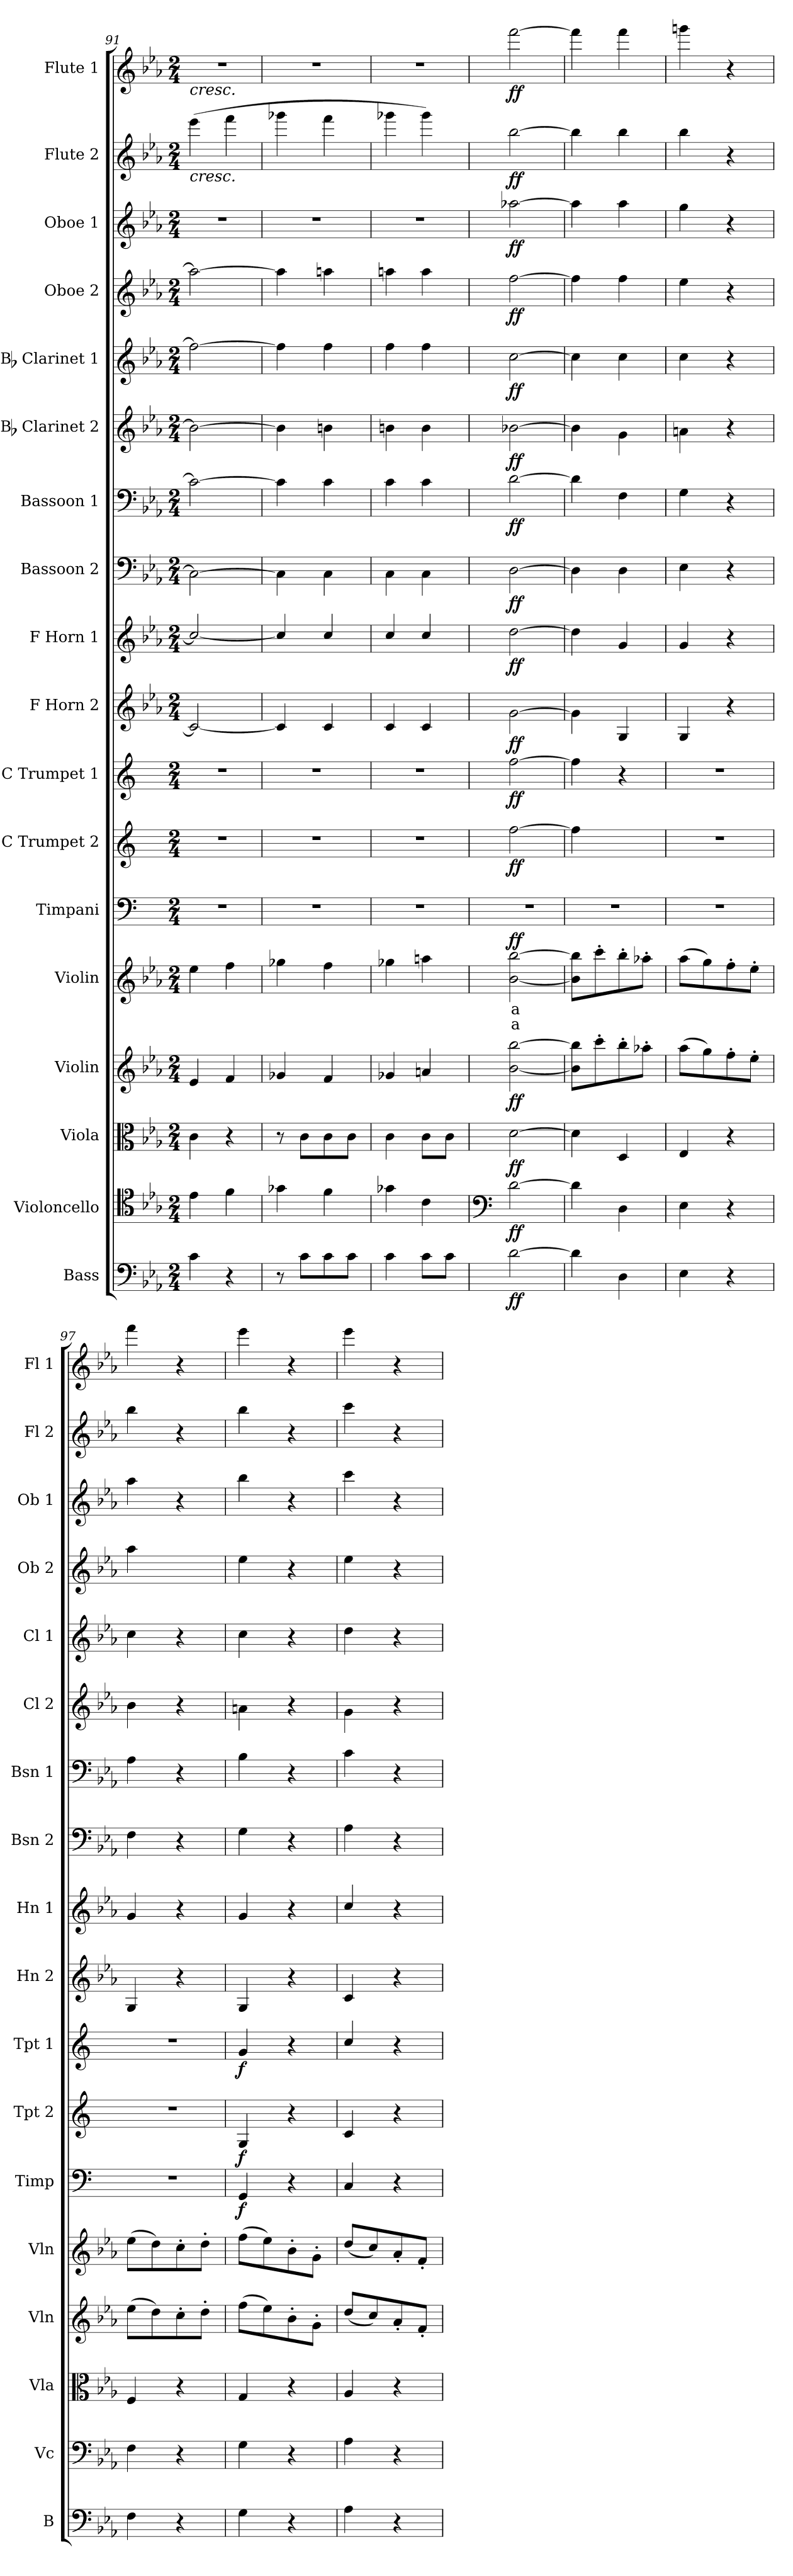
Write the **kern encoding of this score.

**kern	**dynam	**kern	**dynam	**kern	**dynam	**kern	**dynam	**kern	**text	**text	**dynam	**kern	**dynam	**kern	**dynam	**kern	**dynam	**kern	**dynam	**kern	**dynam	**kern	**dynam	**kern	**dynam	**kern	**dynam	**kern	**dynam	**kern	**dynam	**kern	**dynam	**kern	**dynam	**kern	**dynam
*part18	*part18	*part17	*part17	*part16	*part16	*part15	*part15	*part14	*part14	*part14	*part14	*part13	*part13	*part12	*part12	*part11	*part11	*part10	*part10	*part9	*part9	*part8	*part8	*part7	*part7	*part6	*part6	*part5	*part5	*part4	*part4	*part3	*part3	*part2	*part2	*part1	*part1
*staff18	*staff18	*staff17	*staff17	*staff16	*staff16	*staff15	*staff15	*staff14	*staff14	*staff14	*staff14	*staff13	*staff13	*staff12	*staff12	*staff11	*staff11	*staff10	*staff10	*staff9	*staff9	*staff8	*staff8	*staff7	*staff7	*staff6	*staff6	*staff5	*staff5	*staff4	*staff4	*staff3	*staff3	*staff2	*staff2	*staff1	*staff1
*I"Bass	*	*I"Violoncello	*	*I"Viola	*	*I"Violin	*	*I"Violin	*	*	*	*I"Timpani	*	*I"C Trumpet 2	*	*I"C Trumpet 1	*	*I"F Horn 2	*	*I"F Horn 1	*	*I"Bassoon 2	*	*I"Bassoon 1	*	*I"Bb Clarinet 2	*	*I"Bb Clarinet 1	*	*I"Oboe 2	*	*I"Oboe 1	*	*I"Flute 2	*	*I"Flute 1	*
*I'B	*	*I'Vc	*	*I'Vla	*	*I'Vln	*	*I'Vln	*	*	*	*I'Timp	*	*I'Tpt 2	*	*I'Tpt 1	*	*I'Hn 2	*	*I'Hn 1	*	*I'Bsn 2	*	*I'Bsn 1	*	*I'Cl 2	*	*I'Cl 1	*	*I'Ob 2	*	*I'Ob 1	*	*I'Fl 2	*	*I'Fl 1	*
*clefF4	*	*clefC4	*	*clefC3	*	*clefG2	*	*clefG2	*	*	*	*clefF4	*	*clefG2	*	*clefG2	*	*clefG2	*	*clefG2	*	*clefF4	*	*clefF4	*	*clefG2	*	*clefG2	*	*clefG2	*	*clefG2	*	*clefG2	*	*clefG2	*
*ITrd7c12	*	*	*	*	*	*	*	*	*	*	*	*	*	*	*	*	*	*ITrd4c7	*	*ITrd4c7	*	*	*	*	*	*ITrd1c2	*	*ITrd1c2	*	*	*	*	*	*	*	*	*
*k[b-e-a-]	*	*k[b-e-a-]	*	*k[b-e-a-]	*	*k[b-e-a-]	*	*k[b-e-a-]	*	*	*	*k[]	*	*k[]	*	*k[]	*	*k[b-e-a-d-]	*	*k[b-e-a-d-]	*	*k[b-e-a-]	*	*k[b-e-a-]	*	*k[b-e-a-d-g-]	*	*k[b-e-a-d-g-]	*	*k[b-e-a-]	*	*k[b-e-a-]	*	*k[b-e-a-]	*	*k[b-e-a-]	*
*M2/4	*	*M2/4	*	*M2/4	*	*M2/4	*	*M2/4	*	*	*	*M2/4	*	*M2/4	*	*M2/4	*	*M2/4	*	*M2/4	*	*M2/4	*	*M2/4	*	*M2/4	*	*M2/4	*	*M2/4	*	*M2/4	*	*M2/4	*	*M2/4	*
=91	=91	=91	=91	=91	=91	=91	=91	=91	=91	=91	=91	=91	=91	=91	=91	=91	=91	=91	=91	=91	=91	=91	=91	=91	=91	=91	=91	=91	=91	=91	=91	=91	=91	=91	=91	=91	=91
!	!	!	!	!	!	!	!	!	!	!	!	!	!	!	!	!	!	!	!	!	!	!	!	!	!	!	!	!	!	!	!	!	!	!	!	!LO:TX:b:i:t=cresc.	!
!	!	!	!	!	!	!	!	!	!	!	!	!	!	!	!	!	!	!	!	!	!	!	!	!	!	!	!	!	!	!	!	!	!	!LO:TX:b:i:t=cresc.	!	!	!
4C	.	4e-	.	4c	.	4e-	.	4ee-	.	.	.	2r	.	2r	.	2r	.	2F/_	.	2f/_	.	2C\_	.	2c\_	.	2a\_	.	2ee-\_	.	2aa_	.	2r	.	(4eee-	.	2r	.
4r	.	4f	.	4r	.	4f	.	4ff	.	.	.	.	.	.	.	.	.	.	.	.	.	.	.	.	.	.	.	.	.	.	.	.	.	4fff	.	.	.
=92	=92	=92	=92	=92	=92	=92	=92	=92	=92	=92	=92	=92	=92	=92	=92	=92	=92	=92	=92	=92	=92	=92	=92	=92	=92	=92	=92	=92	=92	=92	=92	=92	=92	=92	=92	=92	=92
8r	.	4g-X	.	8r	.	4g-X	.	4gg-X	.	.	.	2r	.	2r	.	2r	.	4F/]	.	4f/]	.	4C\]	.	4c\]	.	4a\]	.	4ee-\]	.	4aa]	.	2r	.	4ggg-X	.	2r	.
8CL	.	.	.	8cL	.	.	.	.	.	.	.	.	.	.	.	.	.	.	.	.	.	.	.	.	.	.	.	.	.	.	.	.	.	.	.	.	.
8C	.	4f	.	8c	.	4f	.	4ff	.	.	.	.	.	.	.	.	.	4F/	.	4f/	.	4C\	.	4c\	.	4an\	.	4ee-\	.	4aan	.	.	.	4fff	.	.	.
8CJ	.	.	.	8cJ	.	.	.	.	.	.	.	.	.	.	.	.	.	.	.	.	.	.	.	.	.	.	.	.	.	.	.	.	.	.	.	.	.
=93	=93	=93	=93	=93	=93	=93	=93	=93	=93	=93	=93	=93	=93	=93	=93	=93	=93	=93	=93	=93	=93	=93	=93	=93	=93	=93	=93	=93	=93	=93	=93	=93	=93	=93	=93	=93	=93
4C	.	4g-X	.	4c	.	4g-X	.	4gg-X	.	.	.	2r	.	2r	.	2r	.	4F/	.	4f/	.	4C\	.	4c\	.	4an\	.	4ee-\	.	4aan	.	2r	.	4ggg-X	.	2r	.
8CL	.	4c	.	8cL	.	4an	.	4aan	.	.	.	.	.	.	.	.	.	4F/	.	4f/	.	4C\	.	4c\	.	4a\	.	4ee-\	.	4aa	.	.	.	4ggg-)	.	.	.
8CJ	.	.	.	8cJ	.	.	.	.	.	.	.	.	.	.	.	.	.	.	.	.	.	.	.	.	.	.	.	.	.	.	.	.	.	.	.	.	.
=94	=94	=94	=94	=94	=94	=94	=94	=94	=94	=94	=94	=94	=94	=94	=94	=94	=94	=94	=94	=94	=94	=94	=94	=94	=94	=94	=94	=94	=94	=94	=94	=94	=94	=94	=94	=94	=94
*	*	*clefF4	*	*	*	*	*	*	*	*	*	*	*	*	*	*	*	*	*	*	*	*	*	*	*	*	*	*	*	*	*	*	*	*	*	*	*
!	!LO:DY:b	!	!LO:DY:b	!	!LO:DY:b	!	!LO:DY:b	!	!LO:LY:b	!LO:LY:b	!LO:DY:b	!	!	!	!LO:DY:b	!	!LO:DY:b	!	!LO:DY:b	!	!LO:DY:b	!	!LO:DY:b	!	!LO:DY:b	!	!LO:DY:b	!	!LO:DY:b	!	!LO:DY:b	!	!LO:DY:b	!	!LO:DY:b	!	!LO:DY:b
[2D	ff	[2d	ff	[2d	ff	[2b-\ [2bb-\	ff	[2b-\ [2bb-\	a	a	ff	2r	.	[2ff	ff	[2ff	ff	[2c\	ff	[2g\	ff	[2D\	ff	[2d\	ff	[2a-X\	ff	[2b-\	ff	[2ff\	ff	[2aa-X\	ff	[2bb-\	ff	[2fff\	ff
=95	=95	=95	=95	=95	=95	=95	=95	=95	=95	=95	=95	=95	=95	=95	=95	=95	=95	=95	=95	=95	=95	=95	=95	=95	=95	=95	=95	=95	=95	=95	=95	=95	=95	=95	=95	=95	=95
4D]	.	4d]	.	4d]	.	8b-\] 8bb-\]L	.	8b-\] 8bb-\]L	.	.	.	2r	.	4ff]	.	4ff]	.	4c\]	.	4g\]	.	4D\]	.	4d\]	.	4a-\]	.	4b-\]	.	4ff\]	.	4aa-\]	.	4bb-\]	.	4fff\]	.
.	.	.	.	.	.	8ccc'	.	8ccc'	.	.	.	.	.	.	.	.	.	.	.	.	.	.	.	.	.	.	.	.	.	.	.	.	.	.	.	.	.
4DD	.	4D	.	4D	.	8bb-'	.	8bb-'	.	.	.	.	.	4ryy	.	4r	.	4C/	.	4c/	.	4D\	.	4F\	.	4f\	.	4b-\	.	4ff\	.	4aa-\	.	4bb-\	.	4fff\	.
.	.	.	.	.	.	8aa-X'J	.	8aa-X'J	.	.	.	.	.	.	.	.	.	.	.	.	.	.	.	.	.	.	.	.	.	.	.	.	.	.	.	.	.
=96	=96	=96	=96	=96	=96	=96	=96	=96	=96	=96	=96	=96	=96	=96	=96	=96	=96	=96	=96	=96	=96	=96	=96	=96	=96	=96	=96	=96	=96	=96	=96	=96	=96	=96	=96	=96	=96
4EE-	.	4E-	.	4E-	.	(8aa-L	.	(8aa-L	.	.	.	2r	.	2r	.	2r	.	4C/	.	4c/	.	4E-\	.	4G\	.	4gn\	.	4b-\	.	4ee-\	.	4gg\	.	4bb-\	.	4gggn\	.
.	.	.	.	.	.	8gg)	.	8gg)	.	.	.	.	.	.	.	.	.	.	.	.	.	.	.	.	.	.	.	.	.	.	.	.	.	.	.	.	.
4r	.	4r	.	4r	.	8ff'	.	8ff'	.	.	.	.	.	.	.	.	.	4r	.	4r	.	4r	.	4r	.	4r	.	4r	.	4r	.	4r	.	4r	.	4r	.
.	.	.	.	.	.	8ee-'J	.	8ee-'J	.	.	.	.	.	.	.	.	.	.	.	.	.	.	.	.	.	.	.	.	.	.	.	.	.	.	.	.	.
=97	=97	=97	=97	=97	=97	=97	=97	=97	=97	=97	=97	=97	=97	=97	=97	=97	=97	=97	=97	=97	=97	=97	=97	=97	=97	=97	=97	=97	=97	=97	=97	=97	=97	=97	=97	=97	=97
4FF	.	4F	.	4F	.	(8ee-L	.	(8ee-L	.	.	.	2r	.	2r	.	2r	.	4C/	.	4c/	.	4F\	.	4A-\	.	4a-\	.	4b-\	.	4aa-	.	4aa-	.	4bb-\	.	4fff\	.
.	.	.	.	.	.	8dd)	.	8dd)	.	.	.	.	.	.	.	.	.	.	.	.	.	.	.	.	.	.	.	.	.	.	.	.	.	.	.	.	.
4r	.	4r	.	4r	.	8cc'	.	8cc'	.	.	.	.	.	.	.	.	.	4r	.	4r	.	4r	.	4r	.	4r	.	4r	.	4ryy	.	4r	.	4r	.	4r	.
.	.	.	.	.	.	8dd'J	.	8dd'J	.	.	.	.	.	.	.	.	.	.	.	.	.	.	.	.	.	.	.	.	.	.	.	.	.	.	.	.	.
!!LO:PB:g=z
=98	=98	=98	=98	=98	=98	=98	=98	=98	=98	=98	=98	=98	=98	=98	=98	=98	=98	=98	=98	=98	=98	=98	=98	=98	=98	=98	=98	=98	=98	=98	=98	=98	=98	=98	=98	=98	=98
!	!	!	!	!	!	!	!	!	!	!	!	!	!LO:DY:b	!	!LO:DY:b	!	!LO:DY:b	!	!	!	!	!	!	!	!	!	!	!	!	!	!	!	!	!	!	!	!
4GG	.	4G	.	4G	.	(8ffL	.	(8ffL	.	.	.	4GG	f	4G/	f	4g/	f	4C/	.	4c/	.	4G\	.	4B-\	.	4gn\	.	4b-\	.	4ee-\	.	4bb-\	.	4bb-\	.	4eee-\	.
.	.	.	.	.	.	8ee-)	.	8ee-)	.	.	.	.	.	.	.	.	.	.	.	.	.	.	.	.	.	.	.	.	.	.	.	.	.	.	.	.	.
4r	.	4r	.	4r	.	8b-'	.	8b-'	.	.	.	4r	.	4r	.	4r	.	4r	.	4r	.	4r	.	4r	.	4r	.	4r	.	4r	.	4r	.	4r	.	4r	.
.	.	.	.	.	.	8g'J	.	8g'J	.	.	.	.	.	.	.	.	.	.	.	.	.	.	.	.	.	.	.	.	.	.	.	.	.	.	.	.	.
=99	=99	=99	=99	=99	=99	=99	=99	=99	=99	=99	=99	=99	=99	=99	=99	=99	=99	=99	=99	=99	=99	=99	=99	=99	=99	=99	=99	=99	=99	=99	=99	=99	=99	=99	=99	=99	=99
4AA-	.	4A-	.	4A-	.	(8ddL	.	(8ddL	.	.	.	4C	.	4c/	.	4cc/	.	4F/	.	4f/	.	4A-\	.	4c\	.	4f\	.	4cc\	.	4ee-\	.	4ccc\	.	4ccc\	.	4eee-\	.
.	.	.	.	.	.	8cc)	.	8cc)	.	.	.	.	.	.	.	.	.	.	.	.	.	.	.	.	.	.	.	.	.	.	.	.	.	.	.	.	.
4r	.	4r	.	4r	.	8a-'	.	8a-'	.	.	.	4r	.	4r	.	4r	.	4r	.	4r	.	4r	.	4r	.	4r	.	4r	.	4r	.	4r	.	4r	.	4r	.
.	.	.	.	.	.	8f'J	.	8f'J	.	.	.	.	.	.	.	.	.	.	.	.	.	.	.	.	.	.	.	.	.	.	.	.	.	.	.	.	.
=	=	=	=	=	=	=	=	=	=	=	=	=	=	=	=	=	=	=	=	=	=	=	=	=	=	=	=	=	=	=	=	=	=	=	=	=	=
*-	*-	*-	*-	*-	*-	*-	*-	*-	*-	*-	*-	*-	*-	*-	*-	*-	*-	*-	*-	*-	*-	*-	*-	*-	*-	*-	*-	*-	*-	*-	*-	*-	*-	*-	*-	*-	*-
